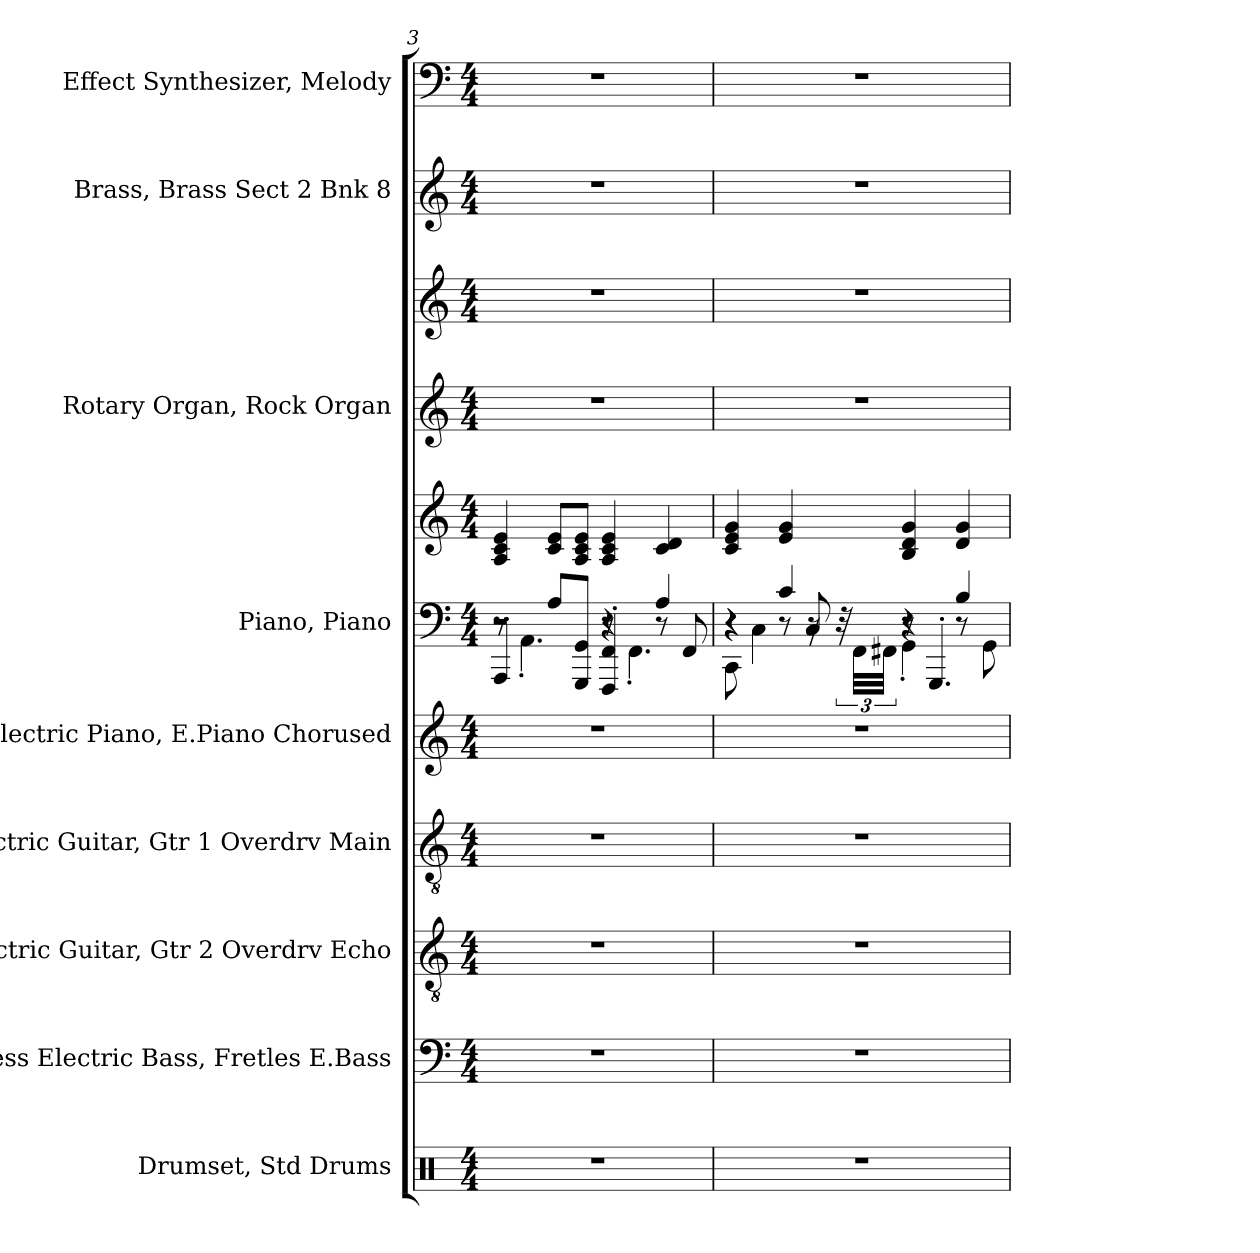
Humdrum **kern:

**kern	**kern	**kern	**kern	**kern	**kern	**kern	**kern	**kern	**kern	**kern
*part9	*part8	*part7	*part6	*part5	*part4	*part4	*part3	*part3	*part2	*part1
*staff11	*staff10	*staff9	*staff8	*staff7	*staff6	*staff5	*staff4	*staff3	*staff2	*staff1
*I"Drumset, Std Drums	*I"Fretless Electric Bass, Fretles E.Bass	*I"Electric Guitar, Gtr 2 Overdrv Echo	*I"Electric Guitar, Gtr 1 Overdrv Main	*I"Electric Piano, E.Piano Chorused	*I"Piano, Piano	*	*I"Rotary Organ, Rock Organ	*	*I"Brass, Brass Sect 2 Bnk 8	*I"Effect Synthesizer, Melody
*I'D. Set	*I'Frtl. El. B.	*I'El. Guit.	*I'El. Guit.	*I'El. Pno.	*I'Pno.	*	*I'Rot. Org.	*	*I'Br.	*I'Synth.
*clefX	*clefF4	*clefGv2	*clefGv2	*clefG2	*clefF4	*clefG2	*clefG2	*clefG2	*clefG2	*clefF4
*	*ITrd7c12	*	*	*	*	*	*	*	*	*
*k[]	*k[]	*k[]	*k[]	*k[]	*k[]	*k[]	*k[]	*k[]	*k[]	*k[]
*M4/4	*M4/4	*M4/4	*M4/4	*M4/4	*M4/4	*M4/4	*M4/4	*M4/4	*M4/4	*M4/4
=3	=3	=3	=3	=3	=3	=3	=3	=3	=3	=3
*	*	*	*	*	*^	*	*	*	*	*
*	*	*	*	*	*	*^	*	*	*	*	*
1r	1r	1r	1r	1r	2r	8r	4AAA'/	4A/ 4c/ 4e/	1r	1r	1r	1r
.	.	.	.	.	.	4.AA'\	.	.	.	.	.	.
.	.	.	.	.	.	.	8A/L	8c/ 8e/L	.	.	.	.
.	.	.	.	.	.	.	8GGG/ 8GG/J	8A/ 8c/ 8e/J	.	.	.	.
.	.	.	.	.	4r	8r	4FFF/' 4FF/'	4A/ 4c/ 4e/	.	.	.	.
.	.	.	.	.	.	4.FF'\	.	.	.	.	.	.
.	.	.	.	.	4A/	.	8r	4c/ 4d/	.	.	.	.
.	.	.	.	.	.	.	8FF/	.	.	.	.	.
!!LO:PB:g=z
=4	=4	=4	=4	=4	=4	=4	=4	=4	=4	=4	=4	=4
1r	1r	1r	1r	1r	4r	8CC\	4r	4c/ 4e/ 4g/	1r	1r	1r	1r
.	.	.	.	.	.	4C\	.	.	.	.	.	.
.	.	.	.	.	4c/	.	8r	4e/ 4g/	.	.	.	.
.	.	.	.	.	.	16r	8C/	.	.	.	.	.
.	.	.	.	.	.	48r	.	.	.	.	.	.
.	.	.	.	.	.	48FF\LLL	.	.	.	.	.	.
.	.	.	.	.	.	48FF#X\JJJ	.	.	.	.	.	.
.	.	.	.	.	4r	4GG'\	8r	4B/ 4d/ 4g/	.	.	.	.
.	.	.	.	.	.	.	4.GGG'/	.	.	.	.	.
.	.	.	.	.	4B/	8r	.	4d/ 4g/	.	.	.	.
.	.	.	.	.	.	8GG\	.	.	.	.	.	.
*	*	*	*	*	*v	*v	*v	*	*	*	*	*
=	=	=	=	=	=	=	=	=	=	=
*-	*-	*-	*-	*-	*-	*-	*-	*-	*-	*-
